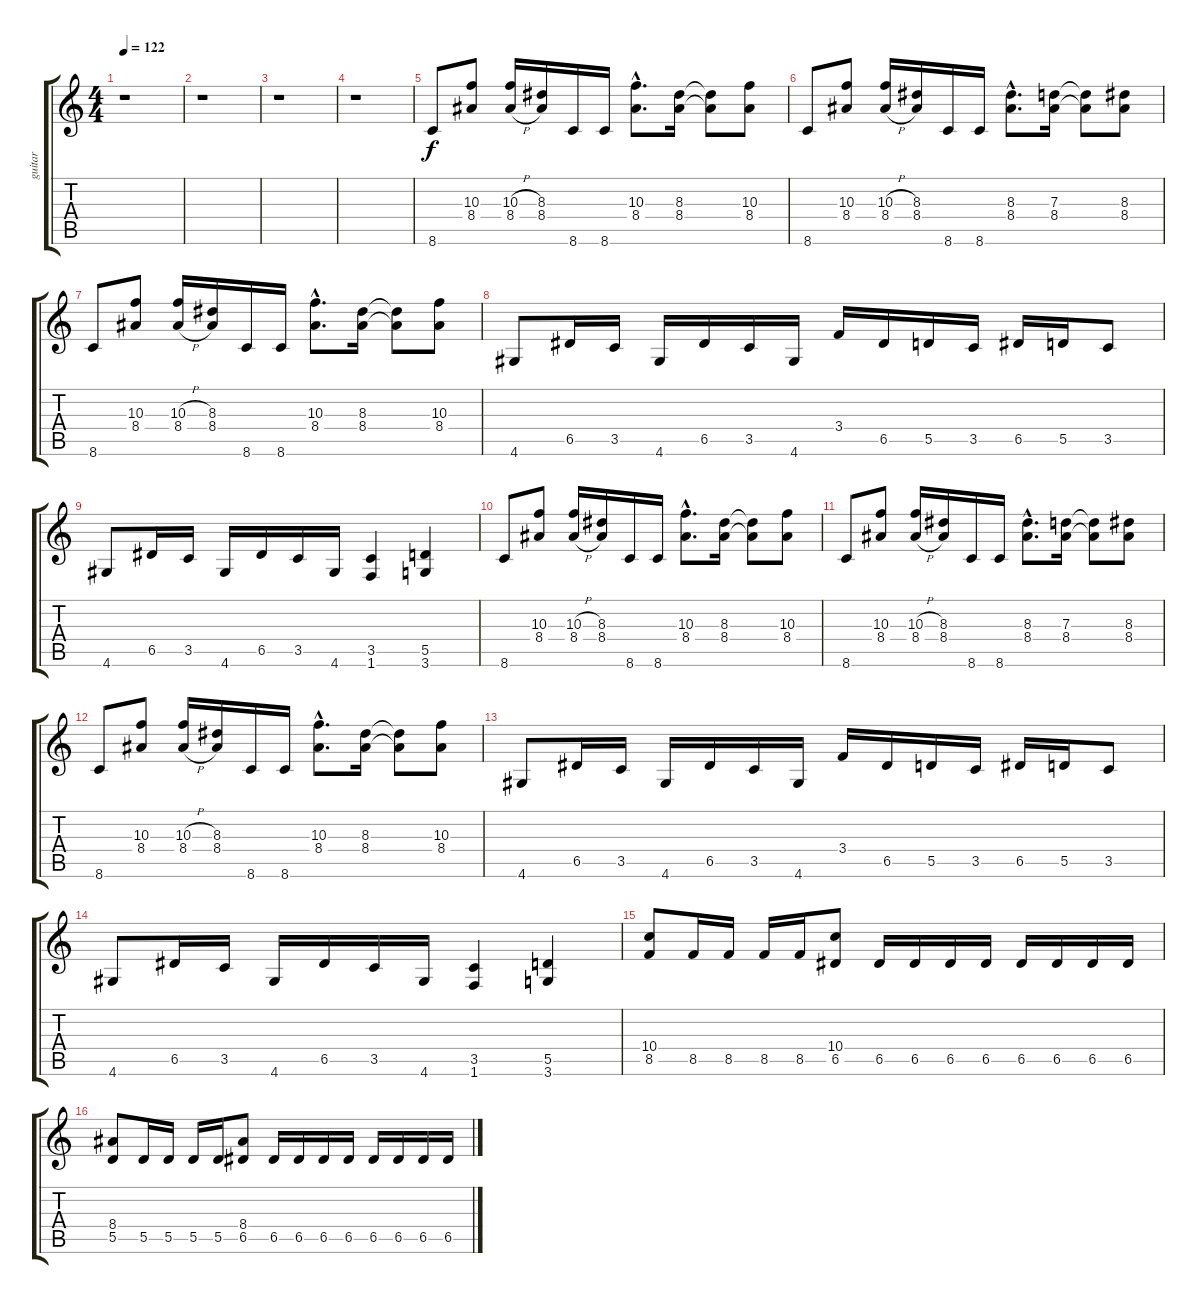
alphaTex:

\track ("guitar" "guitar") {instrument overdrivenguitar}
\staff {score tabs}
\tuning (E4 B3 G3 D3 A2 E2) {hide}
\ts (4 4)
\tempo 122
\clef g2
\ks c
r.1{dy f instrument overdrivenguitar} |
r.1 |
r.1 |
r.1 |
8.6.8 (10.3 8.4).8 (10.3{h} 8.4{h}).16 (8.3 8.4).16 8.6.16 8.6.16 (10.3{hac} 8.4{hac}).8{d} (8.3 8.4).16 (8.3{t} 8.4{t}).8 (10.3 8.4).8 |
8.6.8 (10.3 8.4).8 (10.3{h} 8.4{h}).16 (8.3 8.4).16 8.6.16 8.6.16 (8.3{hac} 8.4{hac}).8{d} (7.3 8.4).16 (7.3{t} 8.4{t}).8 (8.3 8.4).8 |
8.6.8 (10.3 8.4).8 (10.3{h} 8.4{h}).16 (8.3 8.4).16 8.6.16 8.6.16 (10.3{hac} 8.4{hac}).8{d} (8.3 8.4).16 (8.3{t} 8.4{t}).8 (10.3 8.4).8 |
4.6.8 6.5.16 3.5.16 4.6.16 6.5.16 3.5.16 4.6.16 3.4.16 6.5.16 5.5.16 3.5.16 6.5.16 5.5.16 3.5.8 |
4.6.8 6.5.16 3.5.16 4.6.16 6.5.16 3.5.16 4.6.16 (3.5 1.6).4 (5.5 3.6).4 |
8.6.8 (10.3 8.4).8 (10.3{h} 8.4{h}).16 (8.3 8.4).16 8.6.16 8.6.16 (10.3{hac} 8.4{hac}).8{d} (8.3 8.4).16 (8.3{t} 8.4{t}).8 (10.3 8.4).8 |
8.6.8 (10.3 8.4).8 (10.3{h} 8.4{h}).16 (8.3 8.4).16 8.6.16 8.6.16 (8.3{hac} 8.4{hac}).8{d} (7.3 8.4).16 (7.3{t} 8.4{t}).8 (8.3 8.4).8 |
8.6.8 (10.3 8.4).8 (10.3{h} 8.4{h}).16 (8.3 8.4).16 8.6.16 8.6.16 (10.3{hac} 8.4{hac}).8{d} (8.3 8.4).16 (8.3{t} 8.4{t}).8 (10.3 8.4).8 |
4.6.8{balance 16 instrument overdrivenguitar} 6.5.16 3.5.16 4.6.16 6.5.16 3.5.16 4.6.16 3.4.16 6.5.16 5.5.16 3.5.16 6.5.16 5.5.16 3.5.8 |
4.6.8 6.5.16 3.5.16 4.6.16 6.5.16 3.5.16 4.6.16 (3.5 1.6).4{balance 8 instrument overdrivenguitar} (5.5 3.6).4 |
(10.4 8.5).8 8.5.16 8.5.16 8.5.16 8.5.16 (10.4 6.5).8 6.5.16 6.5.16 6.5.16 6.5.16 6.5.16 6.5.16 6.5.16 6.5.16 |
(8.4 5.5).8 5.5.16 5.5.16 5.5.16 5.5.16 (8.4 6.5).8 6.5.16 6.5.16 6.5.16 6.5.16 6.5.16 6.5.16 6.5.16 6.5.16
